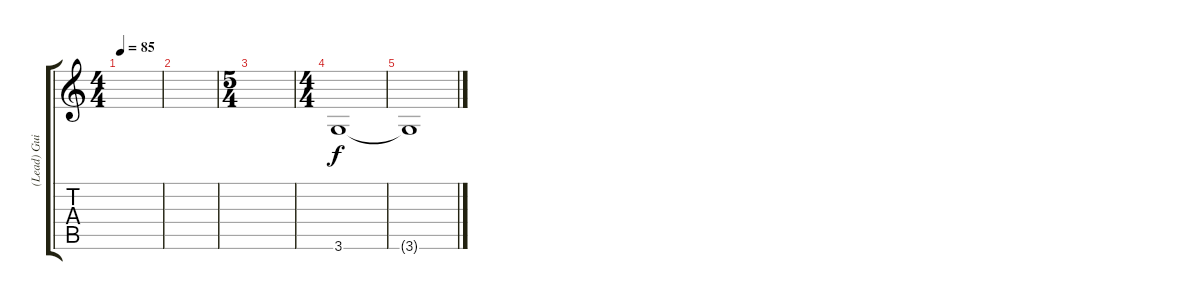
\track ("(Lead) Guitar" "(Lead) Gui") {instrument distortionguitar}
\staff {score tabs}
\tuning (E4 B3 G3 D3 A2 E2) {hide}
\ts (4 4)
\tempo 85
\clef g2
\ks c
|
|
\ts (5 4)
|
\ts (4 4)
3.6.1{volume 16} |
3.6{t}.1
